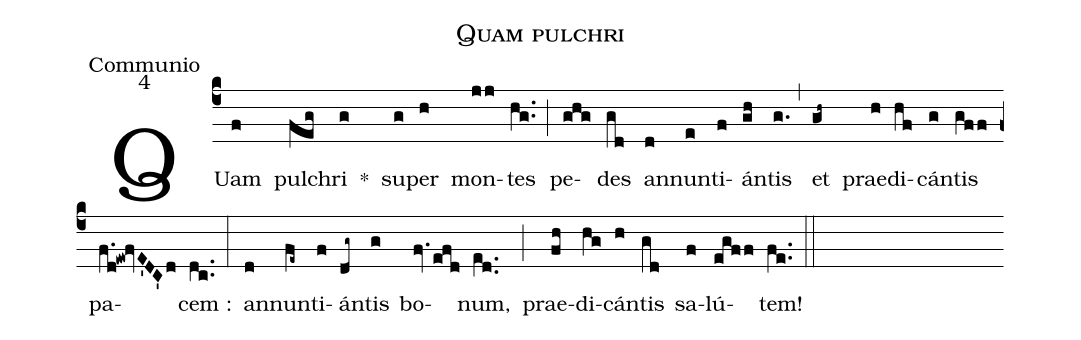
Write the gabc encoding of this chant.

name:Quam pulchri;
office-part:Communio;
mode:4;
%%
(c4) QUam(f) pul(feg)chri(g) *() su(g)per(h) mon(jj)tes(hg..) (;) pe(ghg)des(gd) an(d)nun(e)ti(f)án(gh)tis(g.) (,) et(gh~) prae(h)di(hf)cán(g)tis(gff) pa(f.d!ew!fvE'DC'd)cem :(dc..) (:) an(d)nun(fe~)ti(f)án(dg~)tis(g) bo(fv.efd)num,(e[ll:1]d..) (;) prae(fh)di(hg)cán(h)tis(gd) sa(f)lú(egff)tem!(fe..) (::)
